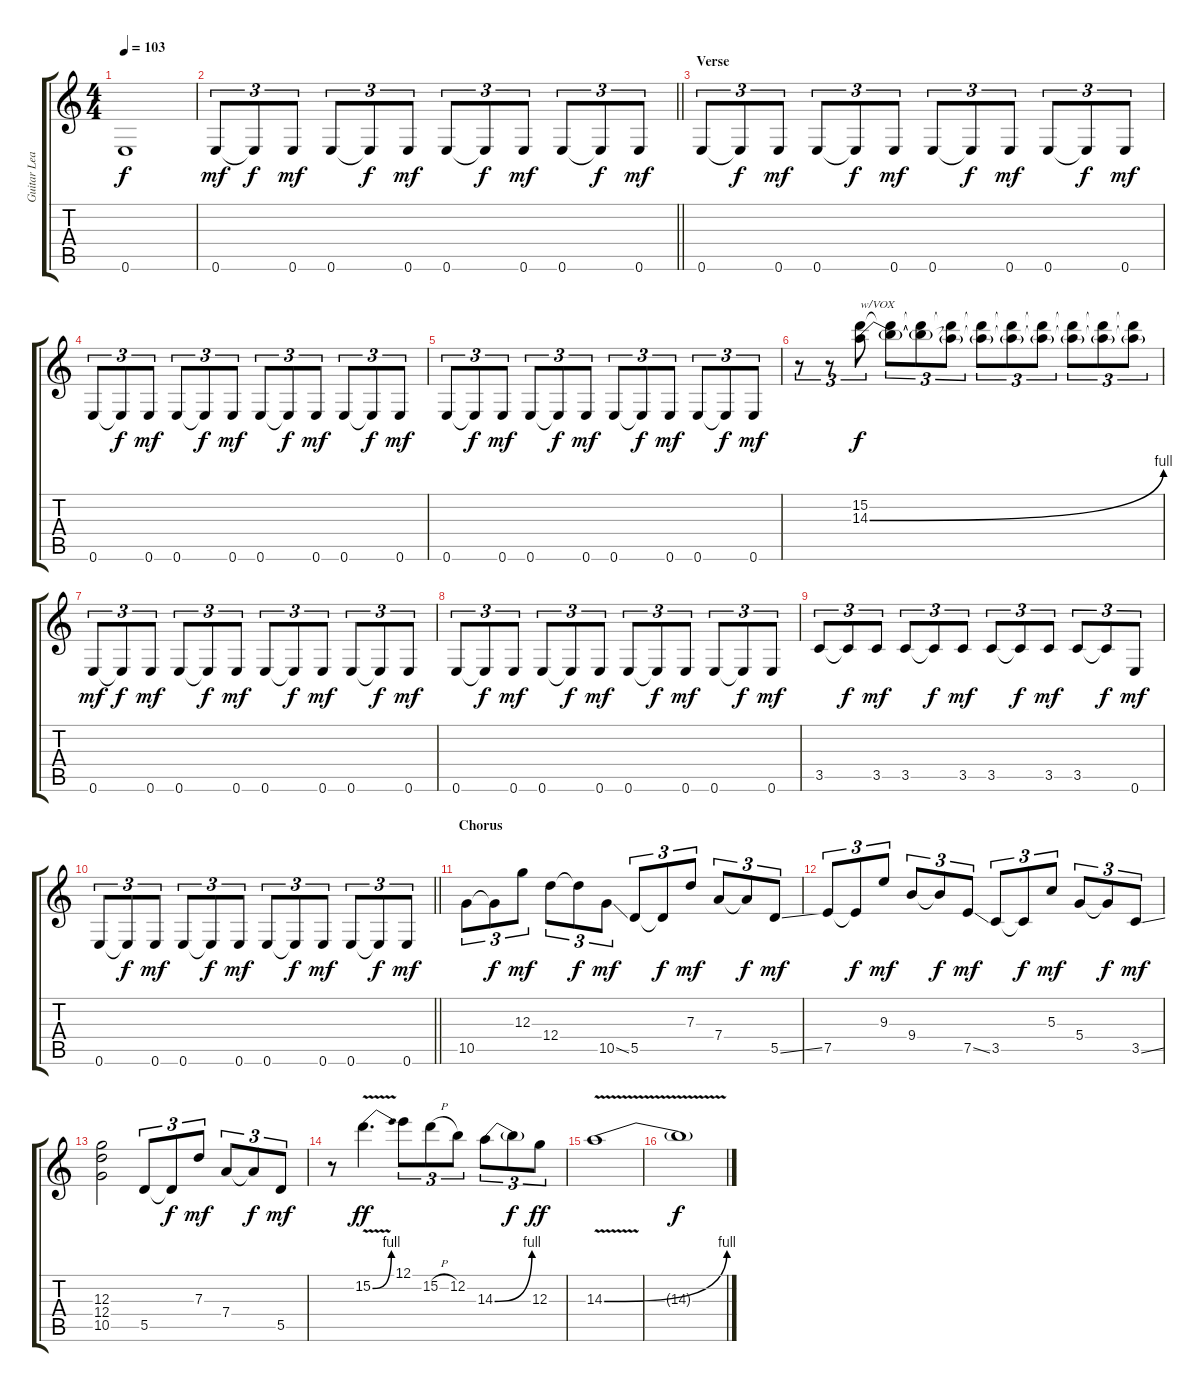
\track ("Guitar Lead" "Guitar Lea") {instrument distortionguitar}
\staff {score tabs}
\tuning (E4 B3 G3 D3 A2 E2) {hide}
\ts (4 4)
\tempo 103
\clef g2
\ks c
0.6{t}.1{dy f} |
\barLineRight lightlight
0.6.8{tu (3 2) dy mf volume 14} 0.6{t}.8{tu (3 2) dy f} 0.6.8{tu (3 2) dy mf} 0.6.8{tu (3 2)} 0.6{t}.8{tu (3 2) dy f} 0.6.8{tu (3 2) dy mf} 0.6.8{tu (3 2)} 0.6{t}.8{tu (3 2) dy f} 0.6.8{tu (3 2) dy mf} 0.6.8{tu (3 2)} 0.6{t}.8{tu (3 2) dy f} 0.6.8{tu (3 2) dy mf} |
\section ("" "Verse")
0.6.8{tu (3 2) volume 14} 0.6{t}.8{tu (3 2) dy f} 0.6.8{tu (3 2) dy mf} 0.6.8{tu (3 2)} 0.6{t}.8{tu (3 2) dy f} 0.6.8{tu (3 2) dy mf} 0.6.8{tu (3 2)} 0.6{t}.8{tu (3 2) dy f} 0.6.8{tu (3 2) dy mf} 0.6.8{tu (3 2)} 0.6{t}.8{tu (3 2) dy f} 0.6.8{tu (3 2) dy mf} |
0.6.8{tu (3 2)} 0.6{t}.8{tu (3 2) dy f} 0.6.8{tu (3 2) dy mf} 0.6.8{tu (3 2)} 0.6{t}.8{tu (3 2) dy f} 0.6.8{tu (3 2) dy mf} 0.6.8{tu (3 2)} 0.6{t}.8{tu (3 2) dy f} 0.6.8{tu (3 2) dy mf} 0.6.8{tu (3 2)} 0.6{t}.8{tu (3 2) dy f} 0.6.8{tu (3 2) dy mf} |
0.6.8{tu (3 2)} 0.6{t}.8{tu (3 2) dy f} 0.6.8{tu (3 2) dy mf} 0.6.8{tu (3 2)} 0.6{t}.8{tu (3 2) dy f} 0.6.8{tu (3 2) dy mf} 0.6.8{tu (3 2)} 0.6{t}.8{tu (3 2) dy f} 0.6.8{tu (3 2) dy mf} 0.6.8{tu (3 2)} 0.6{t}.8{tu (3 2) dy f} 0.6.8{tu (3 2) dy mf} |
r.8{tu (3 2)} r.8{tu (3 2)} (15.2 14.3{be (bend 0 0 60 4)}).8{tu (3 2) txt "w/VOX" dy f} (15.2{t} 14.3{t}).8{tu (3 2)} (15.2{t} 14.3{t}).8{tu (3 2)} (15.2{t} 14.3{t}).8{tu (3 2)} (15.2{t} 14.3{t}).8{tu (3 2)} (15.2{t} 14.3{t}).8{tu (3 2)} (15.2{t} 14.3{t}).8{tu (3 2)} (15.2{t} 14.3{t}).8{tu (3 2)} (15.2{t} 14.3{t}).8{tu (3 2)} (15.2{t} 14.3{t}).8{tu (3 2)} |
0.6.8{tu (3 2) dy mf} 0.6{t}.8{tu (3 2) dy f} 0.6.8{tu (3 2) dy mf} 0.6.8{tu (3 2)} 0.6{t}.8{tu (3 2) dy f} 0.6.8{tu (3 2) dy mf} 0.6.8{tu (3 2)} 0.6{t}.8{tu (3 2) dy f} 0.6.8{tu (3 2) dy mf} 0.6.8{tu (3 2)} 0.6{t}.8{tu (3 2) dy f} 0.6.8{tu (3 2) dy mf} |
0.6.8{tu (3 2)} 0.6{t}.8{tu (3 2) dy f} 0.6.8{tu (3 2) dy mf} 0.6.8{tu (3 2)} 0.6{t}.8{tu (3 2) dy f} 0.6.8{tu (3 2) dy mf} 0.6.8{tu (3 2)} 0.6{t}.8{tu (3 2) dy f} 0.6.8{tu (3 2) dy mf} 0.6.8{tu (3 2)} 0.6{t}.8{tu (3 2) dy f} 0.6.8{tu (3 2) dy mf} |
3.5.8{tu (3 2)} 3.5{t}.8{tu (3 2) dy f} 3.5.8{tu (3 2) dy mf} 3.5.8{tu (3 2)} 3.5{t}.8{tu (3 2) dy f} 3.5.8{tu (3 2) dy mf} 3.5.8{tu (3 2)} 3.5{t}.8{tu (3 2) dy f} 3.5.8{tu (3 2) dy mf} 3.5.8{tu (3 2)} 3.5{t}.8{tu (3 2) dy f} 0.6.8{tu (3 2) dy mf} |
\barLineRight lightlight
0.6.8{tu (3 2)} 0.6{t}.8{tu (3 2) dy f} 0.6.8{tu (3 2) dy mf} 0.6.8{tu (3 2)} 0.6{t}.8{tu (3 2) dy f} 0.6.8{tu (3 2) dy mf} 0.6.8{tu (3 2)} 0.6{t}.8{tu (3 2) dy f} 0.6.8{tu (3 2) dy mf} 0.6.8{tu (3 2)} 0.6{t}.8{tu (3 2) dy f} 0.6.8{tu (3 2) dy mf} |
\section ("" "Chorus")
10.5.8{tu (3 2)} 10.5{t}.8{tu (3 2) dy f} 12.3.8{tu (3 2) dy mf} 12.4.8{tu (3 2)} 12.4{t}.8{tu (3 2) dy f} 10.5{ss}.8{tu (3 2) dy mf} 5.5.8{tu (3 2)} 5.5{t}.8{tu (3 2) dy f} 7.3.8{tu (3 2) dy mf} 7.4.8{tu (3 2)} 7.4{t}.8{tu (3 2) dy f} 5.5{ss}.8{tu (3 2) dy mf} |
7.5.8{tu (3 2)} 7.5{t}.8{tu (3 2) dy f} 9.3.8{tu (3 2) dy mf} 9.4.8{tu (3 2)} 9.4{t}.8{tu (3 2) dy f} 7.5{ss}.8{tu (3 2) dy mf} 3.5.8{tu (3 2)} 3.5{t}.8{tu (3 2) dy f} 5.3.8{tu (3 2) dy mf} 5.4.8{tu (3 2)} 5.4{t}.8{tu (3 2) dy f} 3.5{ss}.8{tu (3 2) dy mf} |
(12.3 12.4 10.5).2 5.5.8{tu (3 2)} 5.5{t}.8{tu (3 2) dy f} 7.3.8{tu (3 2) dy mf} 7.4.8{tu (3 2)} 7.4{t}.8{tu (3 2) dy f} 5.5.8{tu (3 2) dy mf} |
r.8 15.2{be (bend 0 0 60 4) v}.4{d dy ff} 12.1.8{tu (3 2)} 15.2{h}.8{tu (3 2)} 12.2.8{tu (3 2)} 14.3{be (bend 0 0 60 4)}.8{tu (3 2)} 14.3{t}.8{tu (3 2) dy f} 12.3.8{tu (3 2) dy ff} |
14.3{be (bend 0 0 60 4) v}.1 |
14.3{t}.1{dy f}
